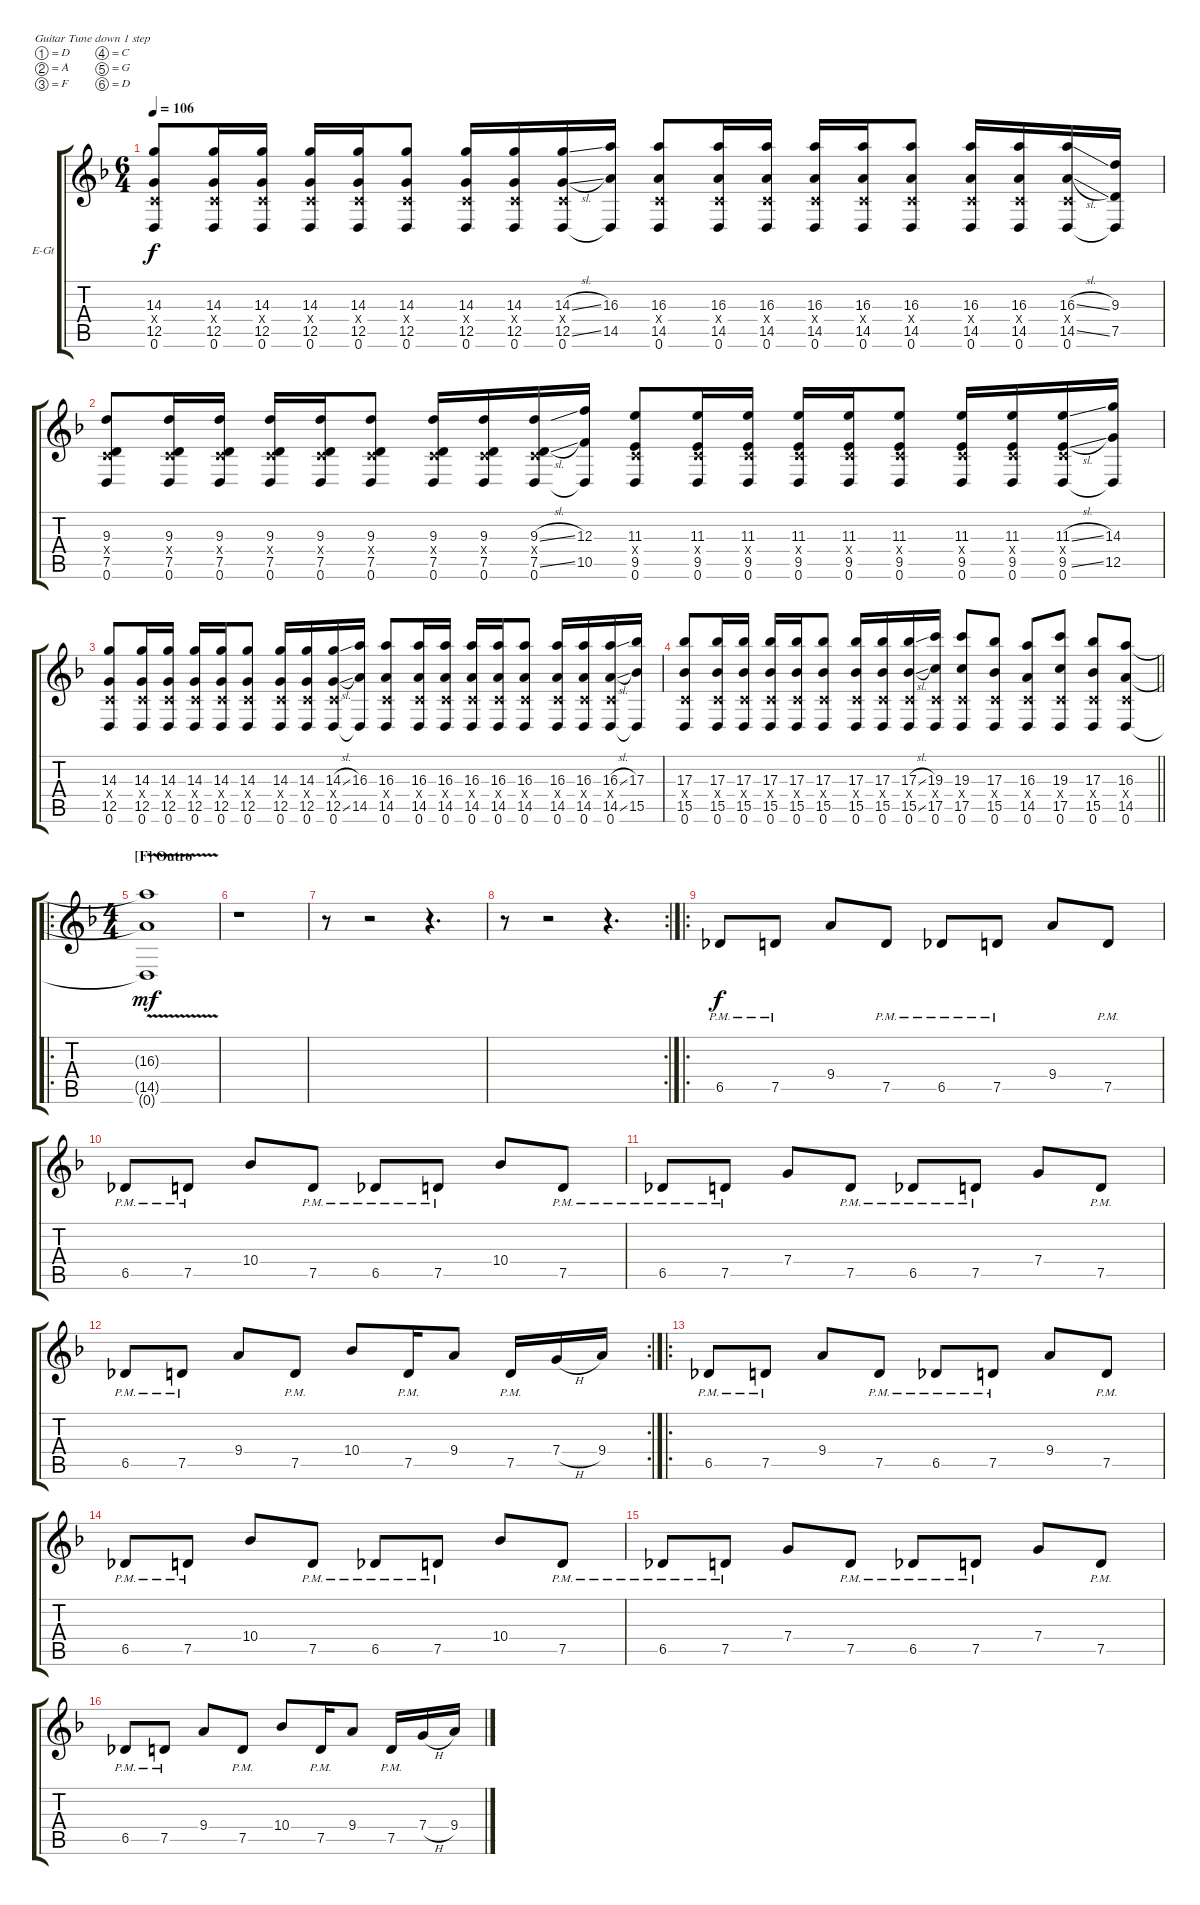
\bracketExtendMode groupsimilarinstruments
\firstSystemTrackNameOrientation horizontal
\otherSystemsTrackNameOrientation horizontal
\track ("Guitar 2" "E-Gt") {instrument overdrivenguitar}
\staff {score tabs}
\tuning (D4 A3 F3 C3 G2 D2)
\ts (6 4)
\tempo 106
\clef g2
\ks dminor
(14.3 0.4{x} 12.5 0.6).8{dy f} (14.3 0.4{x} 12.5 0.6).16 (14.3 0.4{x} 12.5 0.6).16 (14.3 0.4{x} 12.5 0.6).16 (14.3 0.4{x} 12.5 0.6).16 (14.3 0.4{x} 12.5 0.6).8 (14.3 0.4{x} 12.5 0.6).16 (14.3 0.4{x} 12.5 0.6).16 (14.3{sl} 0.4{x} 12.5{sl} 0.6).16 (16.3 14.5 0.6{t}).16 (16.3 0.4{x} 14.5 0.6).8 (16.3 0.4{x} 14.5 0.6).16 (16.3 0.4{x} 14.5 0.6).16 (16.3 0.4{x} 14.5 0.6).16 (16.3 0.4{x} 14.5 0.6).16 (16.3 0.4{x} 14.5 0.6).8 (16.3 0.4{x} 14.5 0.6).16 (16.3 0.4{x} 14.5 0.6).16 (16.3{sl} 0.4{x} 14.5{sl} 0.6).16 (9.3 7.5 0.6{t}).16 |
(9.3 0.4{x} 7.5 0.6).8 (9.3 0.4{x} 7.5 0.6).16 (9.3 0.4{x} 7.5 0.6).16 (9.3 0.4{x} 7.5 0.6).16 (9.3 0.4{x} 7.5 0.6).16 (9.3 0.4{x} 7.5 0.6).8 (9.3 0.4{x} 7.5 0.6).16 (9.3 0.4{x} 7.5 0.6).16 (9.3{sl} 0.4{x} 7.5{sl} 0.6).16 (12.3 10.5 0.6{t}).16 (11.3 0.4{x} 9.5 0.6).8 (11.3 0.4{x} 9.5 0.6).16 (11.3 0.4{x} 9.5 0.6).16 (11.3 0.4{x} 9.5 0.6).16 (11.3 0.4{x} 9.5 0.6).16 (11.3 0.4{x} 9.5 0.6).8 (11.3 0.4{x} 9.5 0.6).16 (11.3 0.4{x} 9.5 0.6).16 (11.3{sl} 0.4{x} 9.5{sl} 0.6).16 (14.3 12.5 0.6{t}).16 |
(14.3 0.4{x} 12.5 0.6).8 (14.3 0.4{x} 12.5 0.6).16 (14.3 0.4{x} 12.5 0.6).16 (14.3 0.4{x} 12.5 0.6).16 (14.3 0.4{x} 12.5 0.6).16 (14.3 0.4{x} 12.5 0.6).8 (14.3 0.4{x} 12.5 0.6).16 (14.3 0.4{x} 12.5 0.6).16 (14.3{sl} 0.4{x} 12.5{sl} 0.6).16 (16.3 14.5 0.6{t}).16 (16.3 0.4{x} 14.5 0.6).8 (16.3 0.4{x} 14.5 0.6).16 (16.3 0.4{x} 14.5 0.6).16 (16.3 0.4{x} 14.5 0.6).16 (16.3 0.4{x} 14.5 0.6).16 (16.3 0.4{x} 14.5 0.6).8 (16.3 0.4{x} 14.5 0.6).16 (16.3 0.4{x} 14.5 0.6).16 (16.3{sl} 0.4{x} 14.5{sl} 0.6).16 (17.3 15.5 0.6{t}).16 |
\barLineRight lightlight
(17.3 0.4{x} 15.5 0.6).8 (17.3 0.4{x} 15.5 0.6).16 (17.3 0.4{x} 15.5 0.6).16 (17.3 0.4{x} 15.5 0.6).16 (17.3 0.4{x} 15.5 0.6).16 (17.3 0.4{x} 15.5 0.6).8 (17.3 0.4{x} 15.5 0.6).16 (17.3 0.4{x} 15.5 0.6).16 (17.3{sl} 0.4{x} 15.5{sl} 0.6).16 (19.3 0.4{x} 17.5 0.6).16 (19.3 0.4{x} 17.5 0.6).8 (17.3 0.4{x} 15.5 0.6).8 (16.3 0.4{x} 14.5 0.6).8 (19.3 0.4{x} 17.5 0.6).8 (17.3 0.4{x} 15.5 0.6).8 (16.3 0.4{x} 14.5 0.6).8 |
\ro
\ts (4 4)
\beaming (8 2 2 2 2)
\section ("F" "Outro")
(0.6{t} 14.5{v t} 16.3{v t}).1{dy mf} |
r.1 |
r.8 r.2 r.4{d} |
\rc 2
r.8 r.2 r.4{d} |
\ro
6.5{pm}.8{dy f} 7.5{pm}.8 9.4.8 7.5{pm}.8 6.5{pm}.8 7.5{pm}.8 9.4.8 7.5{pm}.8 |
6.5{pm}.8 7.5{pm}.8 10.4.8 7.5{pm}.8 6.5{pm}.8 7.5{pm}.8 10.4.8 7.5{pm}.8 |
6.5{pm}.8 7.5{pm}.8 7.4.8 7.5{pm}.8 6.5{pm}.8 7.5{pm}.8 7.4.8 7.5{pm}.8 |
\rc 2
6.5{pm}.8 7.5{pm}.8 9.4.8 7.5{pm}.8 10.4.8 7.5{pm}.16 9.4.8 7.5{pm}.16 7.4{h}.16 9.4.16 |
\ro
6.5{pm}.8 7.5{pm}.8 9.4.8 7.5{pm}.8 6.5{pm}.8 7.5{pm}.8 9.4.8 7.5{pm}.8 |
6.5{pm}.8 7.5{pm}.8 10.4.8 7.5{pm}.8 6.5{pm}.8 7.5{pm}.8 10.4.8 7.5{pm}.8 |
6.5{pm}.8 7.5{pm}.8 7.4.8 7.5{pm}.8 6.5{pm}.8 7.5{pm}.8 7.4.8 7.5{pm}.8 |
6.5{pm}.8 7.5{pm}.8 9.4.8 7.5{pm}.8 10.4.8 7.5{pm}.16 9.4.8 7.5{pm}.16 7.4{h}.16 9.4.16
